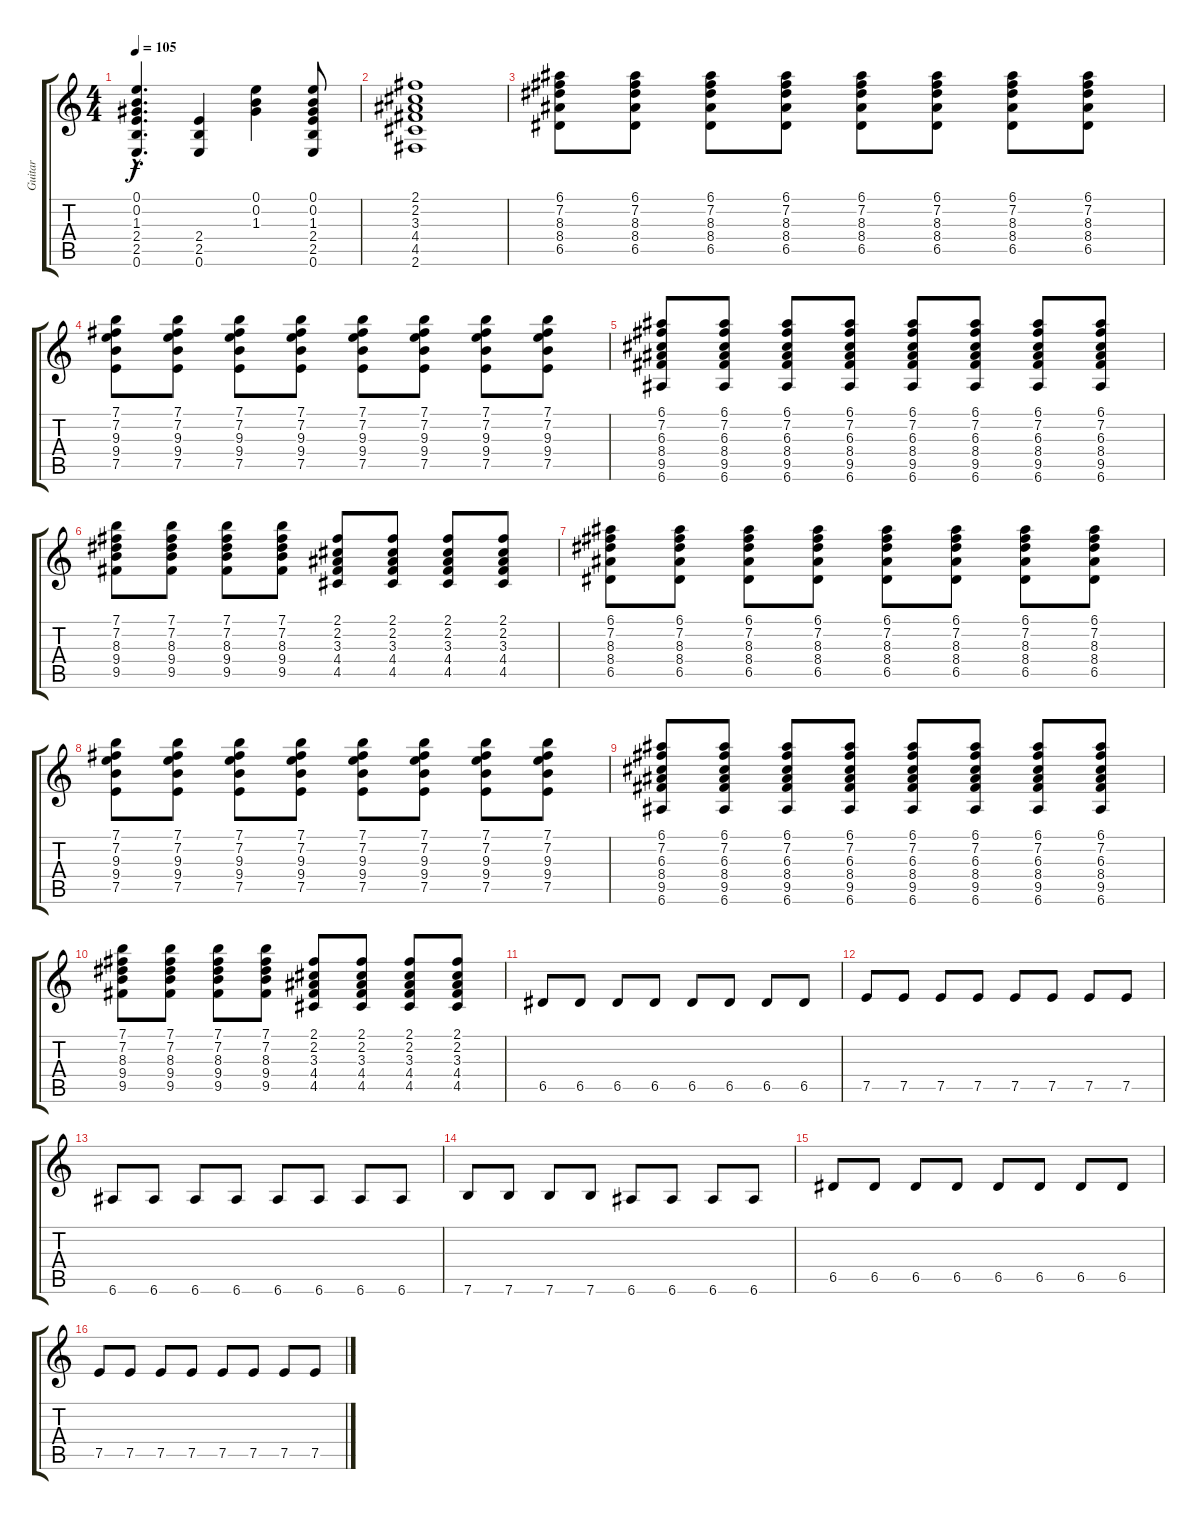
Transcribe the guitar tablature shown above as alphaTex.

\track ("Guitar" "Guitar") {instrument distortionguitar}
\staff {score tabs}
\tuning (E4 B3 G3 D3 A2 E2) {hide}
\ts (4 4)
\tempo 105
\clef g2
\ks c
(0.1{hac} 0.2{hac} 1.3{hac} 2.4{hac} 2.5{hac} 0.6{hac}).4{d dy f} (2.4 2.5 0.6).4 (0.1 0.2 1.3).4 (0.1 0.2 1.3 2.4 2.5 0.6).8 |
(2.1 2.2 3.3 4.4 4.5 2.6).1 |
(6.1 7.2 8.3 8.4 6.5).8{instrument distortionguitar} (6.1 7.2 8.3 8.4 6.5).8 (6.1 7.2 8.3 8.4 6.5).8 (6.1 7.2 8.3 8.4 6.5).8 (6.1 7.2 8.3 8.4 6.5).8 (6.1 7.2 8.3 8.4 6.5).8 (6.1 7.2 8.3 8.4 6.5).8 (6.1 7.2 8.3 8.4 6.5).8 |
(7.1 7.2 9.3 9.4 7.5).8 (7.1 7.2 9.3 9.4 7.5).8 (7.1 7.2 9.3 9.4 7.5).8 (7.1 7.2 9.3 9.4 7.5).8 (7.1 7.2 9.3 9.4 7.5).8 (7.1 7.2 9.3 9.4 7.5).8 (7.1 7.2 9.3 9.4 7.5).8 (7.1 7.2 9.3 9.4 7.5).8 |
(6.1 7.2 6.3 8.4 9.5 6.6).8 (6.1 7.2 6.3 8.4 9.5 6.6).8 (6.1 7.2 6.3 8.4 9.5 6.6).8 (6.1 7.2 6.3 8.4 9.5 6.6).8 (6.1 7.2 6.3 8.4 9.5 6.6).8 (6.1 7.2 6.3 8.4 9.5 6.6).8 (6.1 7.2 6.3 8.4 9.5 6.6).8 (6.1 7.2 6.3 8.4 9.5 6.6).8 |
(7.1 7.2 8.3 9.4 9.5).8 (7.1 7.2 8.3 9.4 9.5).8 (7.1 7.2 8.3 9.4 9.5).8 (7.1 7.2 8.3 9.4 9.5).8 (2.1 2.2 3.3 4.4 4.5).8 (2.1 2.2 3.3 4.4 4.5).8 (2.1 2.2 3.3 4.4 4.5).8 (2.1 2.2 3.3 4.4 4.5).8 |
(6.1 7.2 8.3 8.4 6.5).8 (6.1 7.2 8.3 8.4 6.5).8 (6.1 7.2 8.3 8.4 6.5).8 (6.1 7.2 8.3 8.4 6.5).8 (6.1 7.2 8.3 8.4 6.5).8 (6.1 7.2 8.3 8.4 6.5).8 (6.1 7.2 8.3 8.4 6.5).8 (6.1 7.2 8.3 8.4 6.5).8 |
(7.1 7.2 9.3 9.4 7.5).8 (7.1 7.2 9.3 9.4 7.5).8 (7.1 7.2 9.3 9.4 7.5).8 (7.1 7.2 9.3 9.4 7.5).8 (7.1 7.2 9.3 9.4 7.5).8 (7.1 7.2 9.3 9.4 7.5).8 (7.1 7.2 9.3 9.4 7.5).8 (7.1 7.2 9.3 9.4 7.5).8 |
(6.1 7.2 6.3 8.4 9.5 6.6).8 (6.1 7.2 6.3 8.4 9.5 6.6).8 (6.1 7.2 6.3 8.4 9.5 6.6).8 (6.1 7.2 6.3 8.4 9.5 6.6).8 (6.1 7.2 6.3 8.4 9.5 6.6).8 (6.1 7.2 6.3 8.4 9.5 6.6).8 (6.1 7.2 6.3 8.4 9.5 6.6).8 (6.1 7.2 6.3 8.4 9.5 6.6).8 |
(7.1 7.2 8.3 9.4 9.5).8 (7.1 7.2 8.3 9.4 9.5).8 (7.1 7.2 8.3 9.4 9.5).8 (7.1 7.2 8.3 9.4 9.5).8 (2.1 2.2 3.3 4.4 4.5).8 (2.1 2.2 3.3 4.4 4.5).8 (2.1 2.2 3.3 4.4 4.5).8 (2.1 2.2 3.3 4.4 4.5).8 |
6.5.8 6.5.8 6.5.8 6.5.8 6.5.8 6.5.8 6.5.8 6.5.8 |
7.5.8 7.5.8 7.5.8 7.5.8 7.5.8 7.5.8 7.5.8 7.5.8 |
6.6.8 6.6.8 6.6.8 6.6.8 6.6.8 6.6.8 6.6.8 6.6.8 |
7.6.8 7.6.8 7.6.8 7.6.8 6.6.8 6.6.8 6.6.8 6.6.8 |
6.5.8 6.5.8 6.5.8 6.5.8 6.5.8 6.5.8 6.5.8 6.5.8 |
7.5.8 7.5.8 7.5.8 7.5.8 7.5.8 7.5.8 7.5.8 7.5.8
